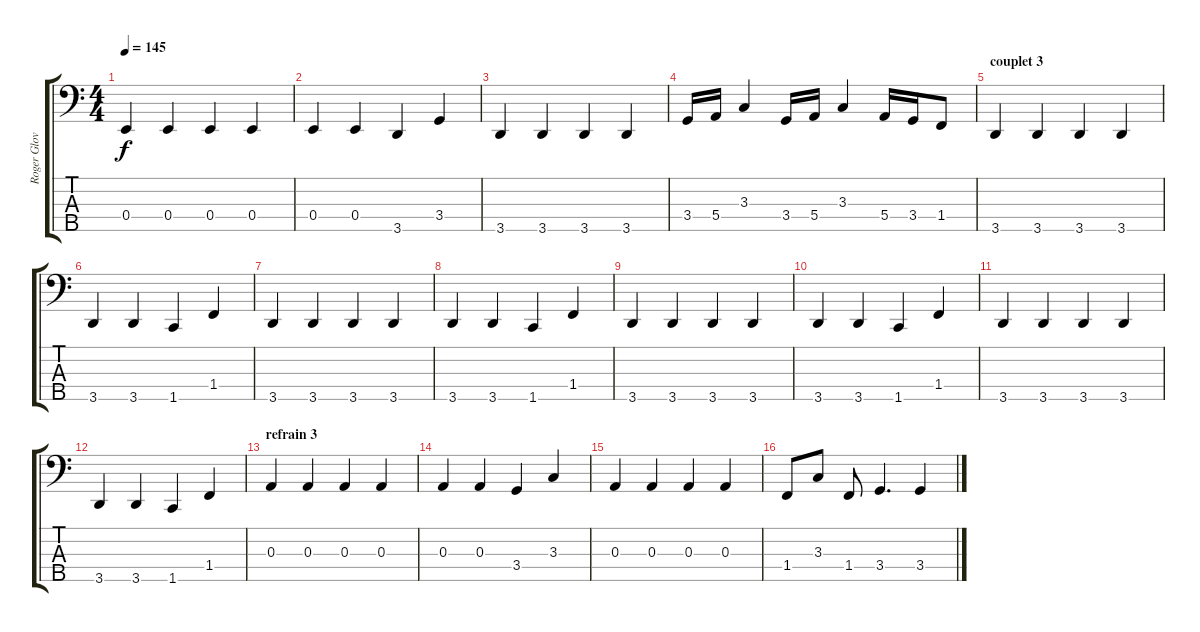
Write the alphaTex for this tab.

\track ("Roger Glover" "Roger Glov") {instrument electricbassfinger}
\staff {score tabs}
\tuning (G2 D2 A1 E1 B0) {hide}
\ts (4 4)
\tempo 145
\clef f4
\ks c
0.4.4{dy f} 0.4.4 0.4.4 0.4.4 |
0.4.4 0.4.4 3.5.4 3.4.4 |
3.5.4 3.5.4 3.5.4 3.5.4 |
3.4.16 5.4.16 3.3.4 3.4.16 5.4.16 3.3.4 5.4.16 3.4.16 1.4.8 |
\section ("" "couplet 3")
3.5.4 3.5.4 3.5.4 3.5.4 |
3.5.4 3.5.4 1.5.4 1.4.4 |
3.5.4 3.5.4 3.5.4 3.5.4 |
3.5.4 3.5.4 1.5.4 1.4.4 |
3.5.4 3.5.4 3.5.4 3.5.4 |
3.5.4 3.5.4 1.5.4 1.4.4 |
3.5.4 3.5.4 3.5.4 3.5.4 |
3.5.4 3.5.4 1.5.4 1.4.4 |
\section ("" "refrain 3")
0.3.4 0.3.4 0.3.4 0.3.4 |
0.3.4 0.3.4 3.4.4 3.3.4 |
0.3.4 0.3.4 0.3.4 0.3.4 |
1.4.8 3.3.8 1.4.8 3.4.4{d} 3.4.4
